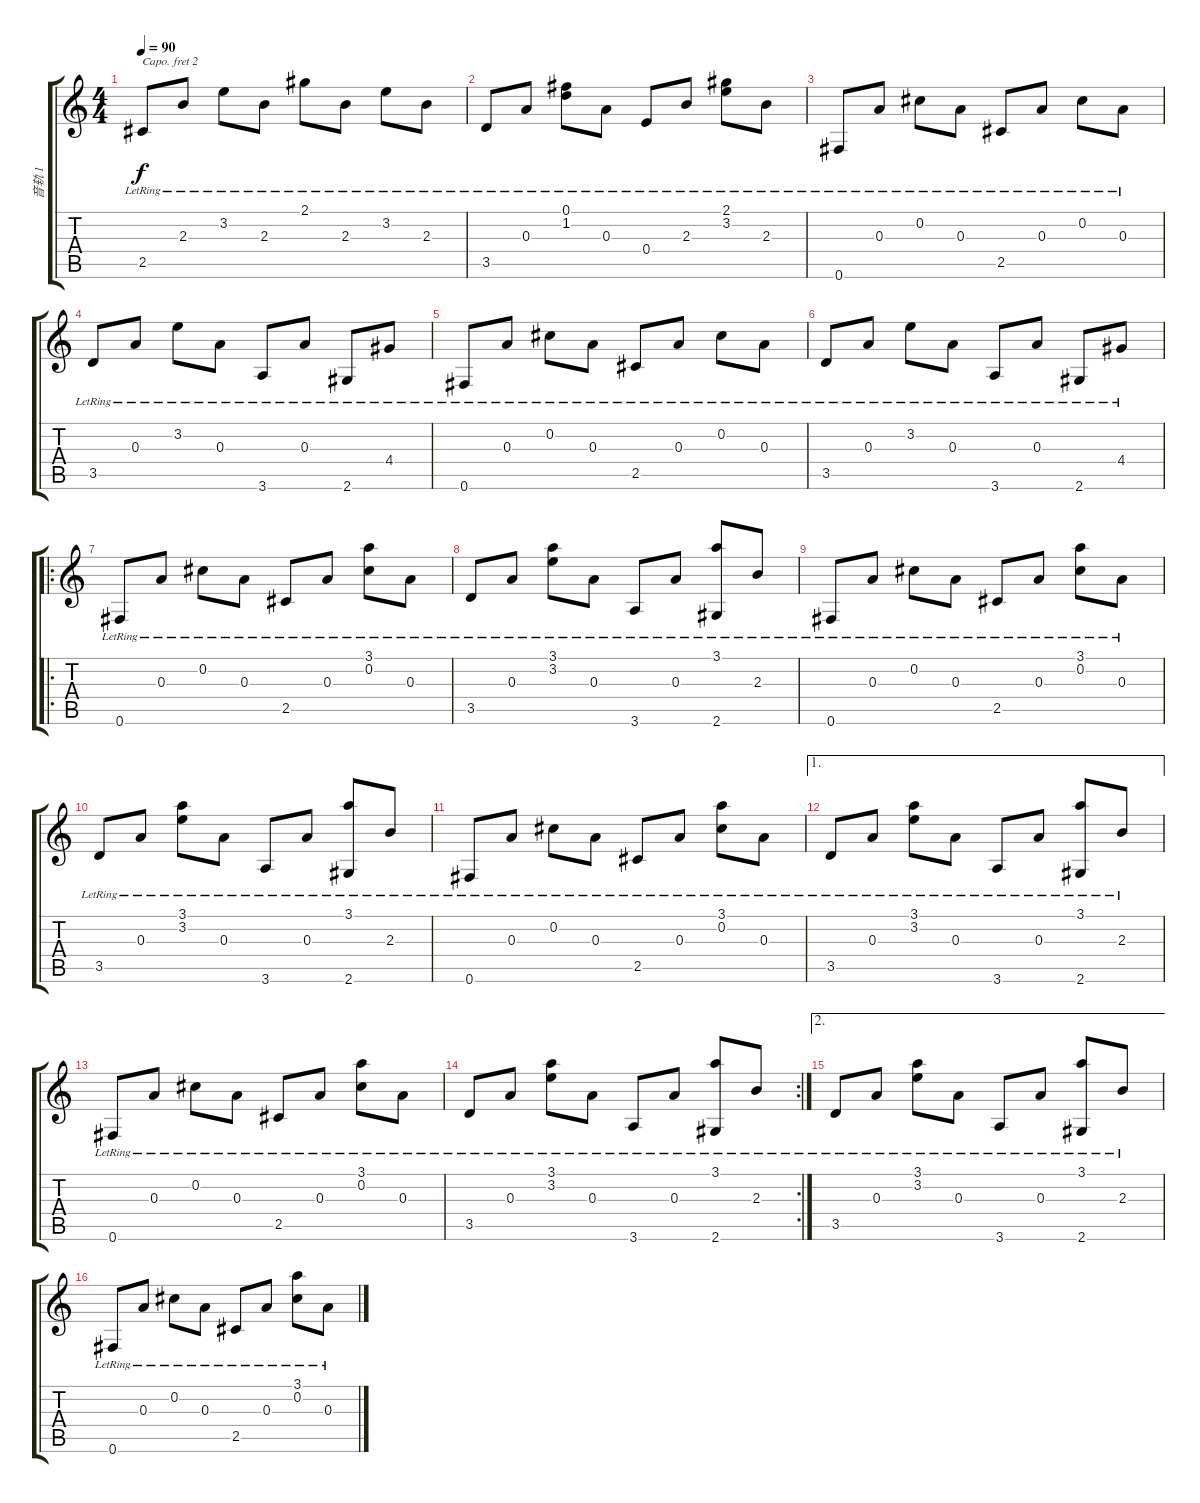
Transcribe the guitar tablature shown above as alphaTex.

\track ("音轨 1" "音轨 1") {instrument acousticguitarnylon}
\staff {score tabs}
\capo 2
\tuning (E4 B3 G3 D3 A2 E2) {hide}
\ts (4 4)
\tempo 90
\clef g2
\ks c
2.5{lr}.8{dy f} 2.3{lr}.8 3.2{lr}.8 2.3{lr}.8 2.1{lr}.8 2.3{lr}.8 3.2{lr}.8 2.3{lr}.8 |
3.5{lr}.8 0.3{lr}.8 (0.1{lr} 1.2{lr}).8 0.3{lr}.8 0.4{lr}.8 2.3{lr}.8 (2.1{lr} 3.2{lr}).8 2.3{lr}.8 |
0.6{lr}.8 0.3{lr}.8 0.2{lr}.8 0.3{lr}.8 2.5{lr}.8 0.3{lr}.8 0.2{lr}.8 0.3{lr}.8 |
3.5{lr}.8 0.3{lr}.8 3.2{lr}.8 0.3{lr}.8 3.6{lr}.8 0.3{lr}.8 2.6{lr}.8 4.4{lr}.8 |
0.6{lr}.8 0.3{lr}.8 0.2{lr}.8 0.3{lr}.8 2.5{lr}.8 0.3{lr}.8 0.2{lr}.8 0.3{lr}.8 |
3.5{lr}.8 0.3{lr}.8 3.2{lr}.8 0.3{lr}.8 3.6{lr}.8 0.3{lr}.8 2.6{lr}.8 4.4{lr}.8 |
\ro
0.6{lr}.8 0.3{lr}.8 0.2{lr}.8 0.3{lr}.8 2.5{lr}.8 0.3{lr}.8 (3.1 0.2{lr}).8 0.3{lr}.8 |
3.5{lr}.8 0.3{lr}.8 (3.1 3.2{lr}).8 0.3{lr}.8 3.6{lr}.8 0.3{lr}.8 (3.1 2.6{lr}).8 2.3{lr}.8 |
0.6{lr}.8 0.3{lr}.8 0.2{lr}.8 0.3{lr}.8 2.5{lr}.8 0.3{lr}.8 (3.1 0.2{lr}).8 0.3{lr}.8 |
3.5{lr}.8 0.3{lr}.8 (3.1 3.2{lr}).8 0.3{lr}.8 3.6{lr}.8 0.3{lr}.8 (3.1 2.6{lr}).8 2.3{lr}.8 |
0.6{lr}.8 0.3{lr}.8 0.2{lr}.8 0.3{lr}.8 2.5{lr}.8 0.3{lr}.8 (3.1 0.2{lr}).8 0.3{lr}.8 |
\ae 1
3.5{lr}.8 0.3{lr}.8 (3.1 3.2{lr}).8 0.3{lr}.8 3.6{lr}.8 0.3{lr}.8 (3.1 2.6{lr}).8 2.3{lr}.8 |
0.6{lr}.8 0.3{lr}.8 0.2{lr}.8 0.3{lr}.8 2.5{lr}.8 0.3{lr}.8 (3.1 0.2{lr}).8 0.3{lr}.8 |
\rc 2
3.5{lr}.8 0.3{lr}.8 (3.1 3.2{lr}).8 0.3{lr}.8 3.6{lr}.8 0.3{lr}.8 (3.1 2.6{lr}).8 2.3{lr}.8 |
\ae 2
3.5{lr}.8 0.3{lr}.8 (3.1 3.2{lr}).8 0.3{lr}.8 3.6{lr}.8 0.3{lr}.8 (3.1 2.6{lr}).8 2.3{lr}.8 |
0.6{lr}.8 0.3{lr}.8 0.2{lr}.8 0.3{lr}.8 2.5{lr}.8 0.3{lr}.8 (3.1 0.2{lr}).8 0.3{lr}.8
